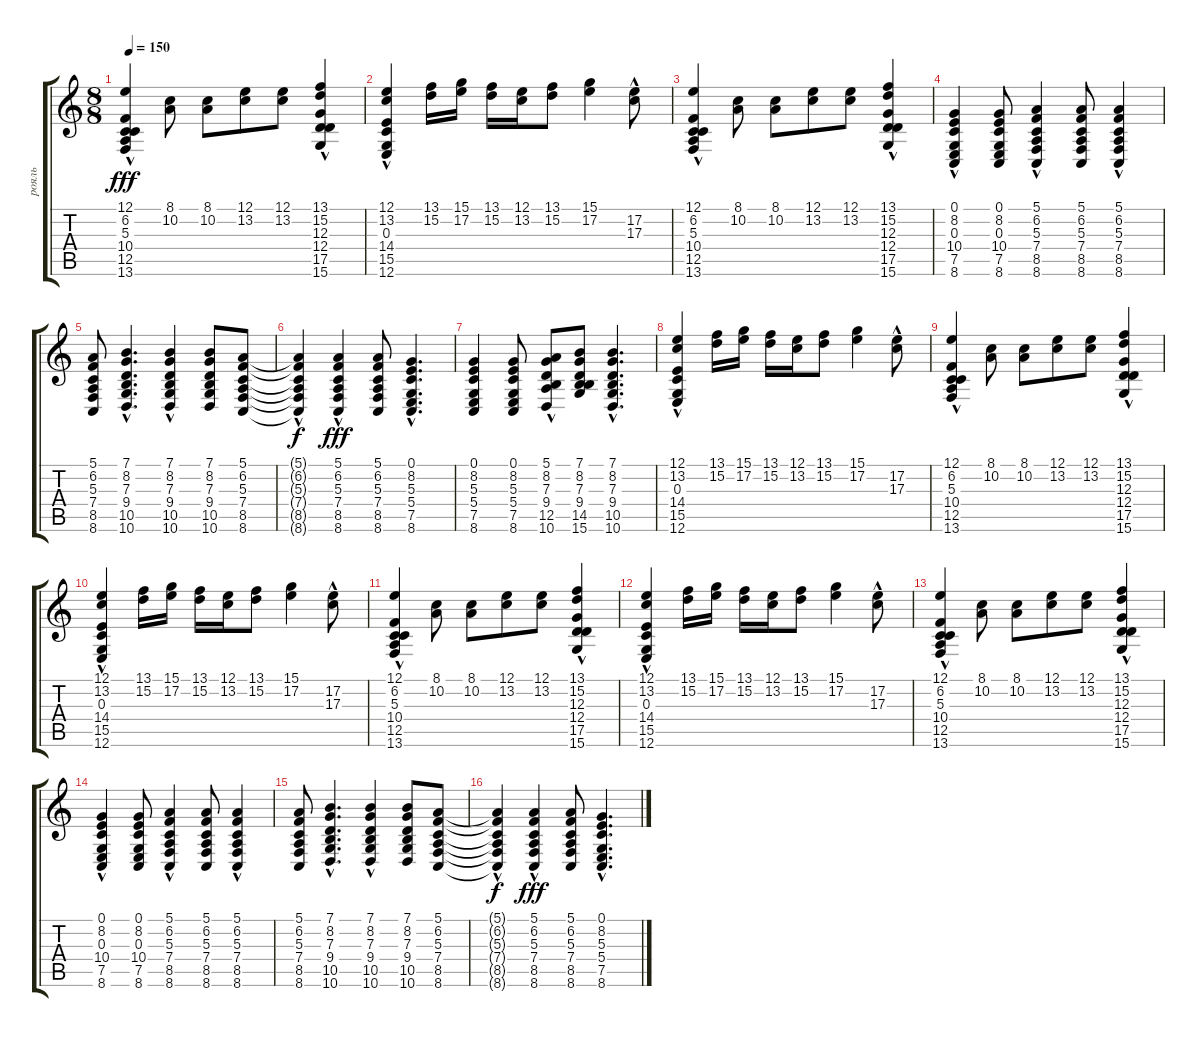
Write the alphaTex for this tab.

\track ("рояль" "рояль") {instrument brightacousticpiano}
\staff {score tabs}
\tuning (E4 B3 G3 D3 A2 E2) {hide}
\ts (8 8)
\tempo 150
\clef g2
\ks c
(12.1 6.2 5.3{hac} 10.4{hac} 12.5{hac} 13.6{hac}).4{dy fff} (8.1 10.2).8 (8.1 10.2).8 (12.1 13.2).8 (12.1 13.2).8 (13.1 15.2 12.3{hac} 12.4 17.5 15.6).4 |
(12.1 13.2 0.3 14.4{hac} 15.5 12.6).4 (13.1 15.2).16 (15.1 17.2).16 (13.1 15.2).16 (12.1 13.2).16 (13.1 15.2).8 (15.1 17.2).4 (17.2 17.3{hac}).8 |
(12.1 6.2 5.3{hac} 10.4{hac} 12.5{hac} 13.6{hac}).4 (8.1 10.2).8 (8.1 10.2).8 (12.1 13.2).8 (12.1 13.2).8 (13.1 15.2 12.3{hac} 12.4 17.5 15.6).4 |
(0.1 8.2 0.3 10.4 7.5 8.6{hac}).4 (0.1 8.2 0.3 10.4 7.5 8.6).8 (5.1 6.2 5.3 7.4{hac} 8.5{hac} 8.6{hac}).4 (5.1 6.2 5.3 7.4 8.5 8.6).8 (5.1 6.2 5.3 7.4{hac} 8.5{hac} 8.6{hac}).4 |
(5.1 6.2 5.3 7.4 8.5 8.6).8 (7.1{hac} 8.2{hac} 7.3{hac} 9.4 10.5 10.6).4{d} (7.1 8.2 7.3 9.4{hac} 10.5{hac} 10.6{hac}).4 (7.1 8.2 7.3 9.4 10.5 10.6).8 (5.1 6.2 5.3 7.4 8.5 8.6).8 |
(5.1{t} 6.2{t} 5.3{t} 7.4{hac t} 8.5{hac t} 8.6{hac t}).4{dy f} (5.1 6.2 5.3 7.4{hac} 8.5{hac} 8.6{hac}).4{dy fff} (5.1 6.2 5.3 7.4 8.5 8.6).8 (0.1{hac} 8.2{hac} 5.3{hac} 5.4 7.5 8.6).4{d} |
(0.1 8.2 5.3 5.4 7.5 8.6).4 (0.1 8.2 5.3 5.4 7.5 8.6).8 (5.1 8.2 7.3 9.4 12.5 10.6{hac}).8 (7.1 8.2 7.3 9.4 14.5 15.6).8 (7.1{hac} 8.2{hac} 7.3{hac} 9.4 10.5 10.6).4{d} |
(12.1 13.2 0.3 14.4{hac} 15.5 12.6).4 (13.1 15.2).16 (15.1 17.2).16 (13.1 15.2).16 (12.1 13.2).16 (13.1 15.2).8 (15.1 17.2).4 (17.2 17.3{hac}).8 |
(12.1 6.2 5.3{hac} 10.4{hac} 12.5{hac} 13.6{hac}).4 (8.1 10.2).8 (8.1 10.2).8 (12.1 13.2).8 (12.1 13.2).8 (13.1 15.2 12.3{hac} 12.4 17.5 15.6).4 |
(12.1 13.2 0.3 14.4{hac} 15.5 12.6).4 (13.1 15.2).16 (15.1 17.2).16 (13.1 15.2).16 (12.1 13.2).16 (13.1 15.2).8 (15.1 17.2).4 (17.2 17.3{hac}).8 |
(12.1 6.2 5.3{hac} 10.4{hac} 12.5{hac} 13.6{hac}).4 (8.1 10.2).8 (8.1 10.2).8 (12.1 13.2).8 (12.1 13.2).8 (13.1 15.2 12.3{hac} 12.4 17.5 15.6).4 |
(12.1 13.2 0.3 14.4{hac} 15.5 12.6).4 (13.1 15.2).16 (15.1 17.2).16 (13.1 15.2).16 (12.1 13.2).16 (13.1 15.2).8 (15.1 17.2).4 (17.2 17.3{hac}).8 |
(12.1 6.2 5.3{hac} 10.4{hac} 12.5{hac} 13.6{hac}).4 (8.1 10.2).8 (8.1 10.2).8 (12.1 13.2).8 (12.1 13.2).8 (13.1 15.2 12.3{hac} 12.4 17.5 15.6).4 |
(0.1 8.2 0.3 10.4 7.5 8.6{hac}).4 (0.1 8.2 0.3 10.4 7.5 8.6).8 (5.1 6.2 5.3 7.4{hac} 8.5{hac} 8.6{hac}).4 (5.1 6.2 5.3 7.4 8.5 8.6).8 (5.1 6.2 5.3 7.4{hac} 8.5{hac} 8.6{hac}).4 |
(5.1 6.2 5.3 7.4 8.5 8.6).8 (7.1{hac} 8.2{hac} 7.3{hac} 9.4 10.5 10.6).4{d} (7.1 8.2 7.3 9.4{hac} 10.5{hac} 10.6{hac}).4 (7.1 8.2 7.3 9.4 10.5 10.6).8 (5.1 6.2 5.3 7.4 8.5 8.6).8 |
(5.1{t} 6.2{t} 5.3{t} 7.4{hac t} 8.5{hac t} 8.6{hac t}).4{dy f} (5.1 6.2 5.3 7.4{hac} 8.5{hac} 8.6{hac}).4{dy fff} (5.1 6.2 5.3 7.4 8.5 8.6).8 (0.1{hac} 8.2{hac} 5.3{hac} 5.4 7.5 8.6).4{d}
